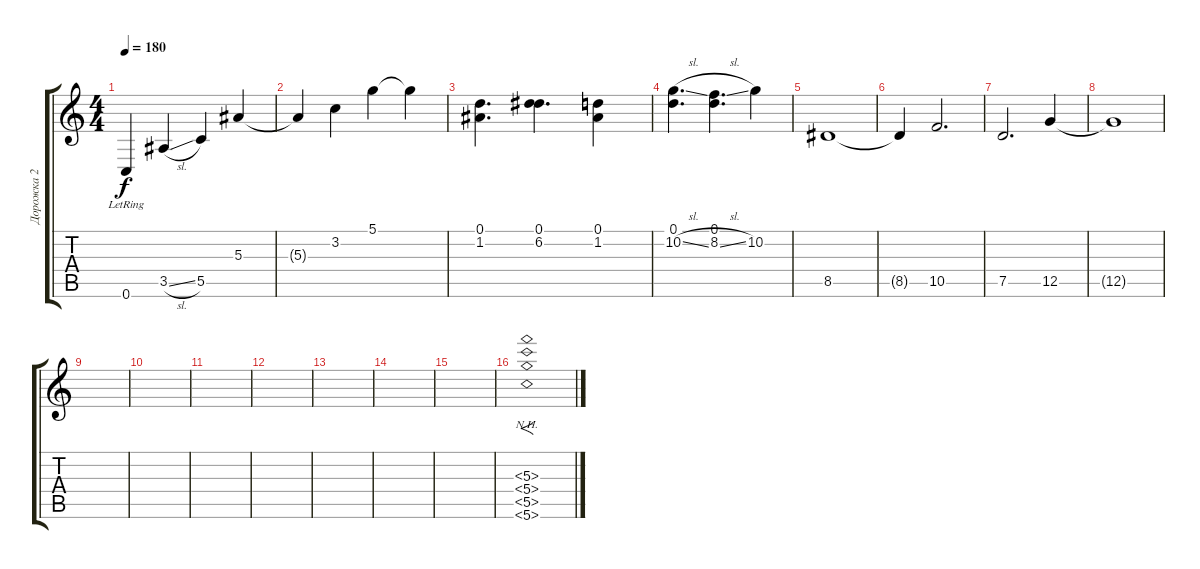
\track ("Дорожка 2" "Дорожка 2") {instrument overdrivenguitar}
\staff {score tabs}
\tuning (D4 A3 F3 C3 G2 C2) {hide}
\ts (4 4)
\tempo 180
\clef g2
\ks c
0.6{lr}.4{dy f} 3.5{sl}.4 5.5.4 5.3.4 |
5.3{t}.4 3.2.4 5.1.4 5.1{t}.4 |
(0.1 1.2).4{d} (0.1 6.2).4{d} (0.1 1.2).4 |
(0.1 10.2{sl}).4{d} (0.1 8.2{sl}).4{d} 10.2.4 |
8.5.1 |
8.5{t}.4 10.5.2{d} |
7.5.2{d} 12.5.4 |
12.5{t}.1 |
|
|
|
|
|
|
|
(5.3{nh} 5.4{nh} 5.5{nh} 5.6{nh}).1{f}
